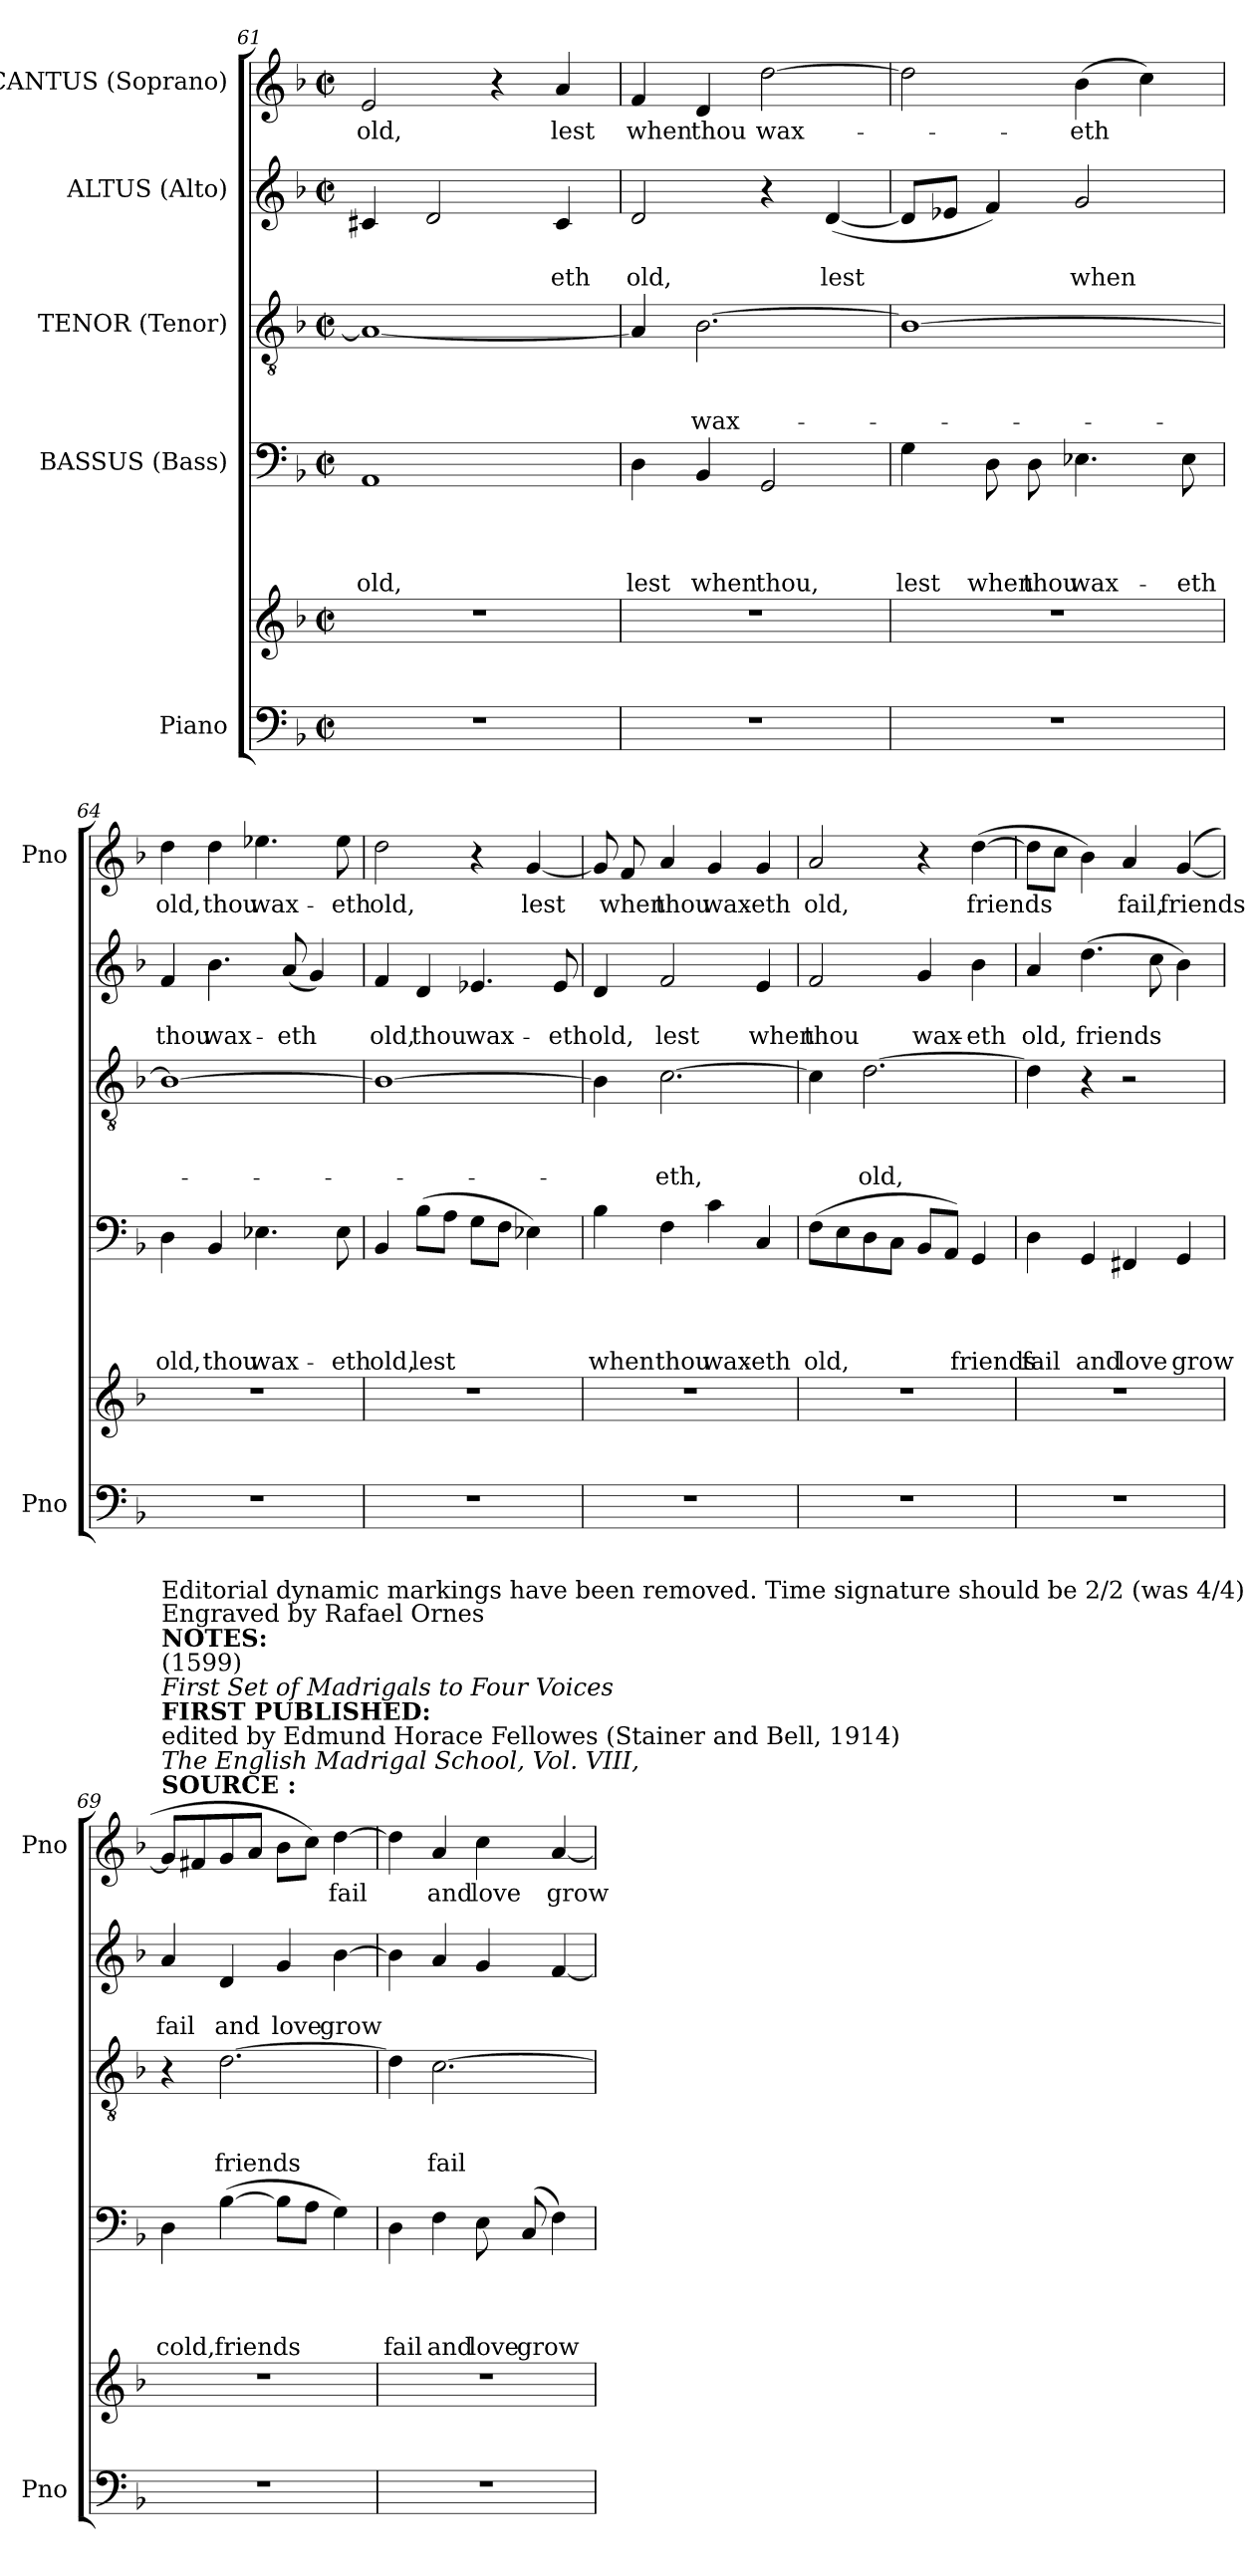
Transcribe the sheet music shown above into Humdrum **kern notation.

**kern	**kern	**kern	**text	**text	**text	**text	**kern	**text	**text	**text	**kern	**text	**text	**kern	**text
*part5	*part5	*part4	*part4	*part4	*part4	*part4	*part3	*part3	*part3	*part3	*part2	*part2	*part2	*part1	*part1
*staff6	*staff5	*staff4	*staff4	*staff4	*staff4	*staff4	*staff3	*staff3	*staff3	*staff3	*staff2	*staff2	*staff2	*staff1	*staff1
*I"Piano	*	*I"BASSUS (Bass)	*	*	*	*	*I"TENOR (Tenor)	*	*	*	*I"ALTUS (Alto)	*	*	*I"CANTUS (Soprano)	*
*I'Pno	*	*	*	*	*	*	*	*	*	*	*	*	*	*I'Pno	*
*clefF4	*clefG2	*clefF4	*	*	*	*	*clefGv2	*	*	*	*clefG2	*	*	*clefG2	*
*k[b-]	*k[b-]	*k[b-]	*	*	*	*	*k[b-]	*	*	*	*k[b-]	*	*	*k[b-]	*
*F:	*F:	*F:	*	*	*	*	*F:	*	*	*	*F:	*	*	*F:	*
*M2/2	*M2/2	*M2/2	*	*	*	*	*M2/2	*	*	*	*M2/2	*	*	*M2/2	*
*met(c|)	*met(c|)	*met(c|)	*	*	*	*	*met(c|)	*	*	*	*met(c|)	*	*	*met(c|)	*
=61	=61	=61	=61	=61	=61	=61	=61	=61	=61	=61	=61	=61	=61	=61	=61
1r	1r	1AA	.	.	.	old,	1A_	.	.	.	4c#X/	.	.	2e/	old,
.	.	.	.	.	.	.	.	.	.	.	2d/	.	.	.	.
.	.	.	.	.	.	.	.	.	.	.	.	.	.	4r	.
.	.	.	.	.	.	.	.	.	.	.	4c#/	.	-eth	4a/	lest
=62	=62	=62	=62	=62	=62	=62	=62	=62	=62	=62	=62	=62	=62	=62	=62
1r	1r	4D\	.	.	.	lest	4A/]	.	.	.	2d/	.	old,	4f/	when
.	.	4BB-/	.	.	.	when	[2.B-\	.	.	wax-	.	.	.	4d/	thou
.	.	2GG/	.	.	.	thou,	.	.	.	.	4r	.	.	[2dd\	wax-
.	.	.	.	.	.	.	.	.	.	.	([4d/	.	lest	.	.
=63	=63	=63	=63	=63	=63	=63	=63	=63	=63	=63	=63	=63	=63	=63	=63
1r	1r	4G\	.	.	.	lest	1B-_	.	.	.	8d/L]	.	.	2dd\]	.
.	.	.	.	.	.	.	.	.	.	.	8e-X/J	.	.	.	.
.	.	8D\	.	.	.	when	.	.	.	.	4f/)	.	.	.	.
.	.	8D\	.	.	.	thou	.	.	.	.	.	.	.	.	.
.	.	4.E-X\	.	.	.	wax-	.	.	.	.	2g/	.	when	(4b-\	-eth
.	.	.	.	.	.	.	.	.	.	.	.	.	.	4cc\)	.
.	.	8E-\	.	.	.	-eth	.	.	.	.	.	.	.	.	.
=64	=64	=64	=64	=64	=64	=64	=64	=64	=64	=64	=64	=64	=64	=64	=64
1r	1r	4D\	.	.	.	old,	1B-_	.	.	.	4f/	.	thou	4dd\	old,
.	.	4BB-/	.	.	.	thou	.	.	.	.	4.b-\	.	wax-	4dd\	thou
.	.	4.E-X\	.	.	.	wax-	.	.	.	.	.	.	.	4.ee-X\	wax-
.	.	.	.	.	.	.	.	.	.	.	(8a/	.	-eth	.	.
.	.	.	.	.	.	.	.	.	.	.	4g/)	.	.	.	.
.	.	8E-\	.	.	.	-eth	.	.	.	.	.	.	.	8ee-\	-eth
!!LO:LB:g=z
=65	=65	=65	=65	=65	=65	=65	=65	=65	=65	=65	=65	=65	=65	=65	=65
1r	1r	4BB-/	.	.	.	old,	1B-_	.	.	.	4f/	.	old,	2dd\	old,
.	.	(8B-\L	.	.	.	lest	.	.	.	.	4d/	.	thou	.	.
.	.	8A\J	.	.	.	.	.	.	.	.	.	.	.	.	.
.	.	8G\L	.	.	.	.	.	.	.	.	4.e-X/	.	wax-	4r	.
.	.	8F\J	.	.	.	.	.	.	.	.	.	.	.	.	.
.	.	4E-X\)	.	.	.	.	.	.	.	.	.	.	.	[4g/	lest
.	.	.	.	.	.	.	.	.	.	.	8e-/	.	-eth	.	.
=66	=66	=66	=66	=66	=66	=66	=66	=66	=66	=66	=66	=66	=66	=66	=66
1r	1r	4B-\	.	.	.	when	4B-\]	.	.	-­	4d/	.	old,	8g/]	.
.	.	.	.	.	.	.	.	.	.	.	.	.	.	8f/	when
.	.	4F\	.	.	.	thou	[2.c\	.	.	eth,	2f/	.	lest	4a/	thou
.	.	4c\	.	.	.	wax-	.	.	.	.	.	.	.	4g/	wax-
.	.	4C/	.	.	.	-eth	.	.	.	.	4e/	.	when	4g/	-eth
=67	=67	=67	=67	=67	=67	=67	=67	=67	=67	=67	=67	=67	=67	=67	=67
1r	1r	(8F\L	.	.	.	old,	4c\]	.	.	.	2f/	.	thou	2a/	old,
.	.	8E\	.	.	.	.	.	.	.	.	.	.	.	.	.
.	.	8D\	.	.	.	.	[2.d\	.	.	old,	.	.	.	.	.
.	.	8C\J	.	.	.	.	.	.	.	.	.	.	.	.	.
.	.	8BB-/L	.	.	.	.	.	.	.	.	4g/	.	wax-	4r	.
.	.	8AA/J)	.	.	.	.	.	.	.	.	.	.	.	.	.
.	.	4GG/	.	.	.	friends	.	.	.	.	4b-\	.	-eth	([4dd\	friends
=68	=68	=68	=68	=68	=68	=68	=68	=68	=68	=68	=68	=68	=68	=68	=68
1r	1r	4D\	.	.	.	fail	4d\]	.	.	.	4a/	.	old,	8dd\L]	.
.	.	.	.	.	.	.	.	.	.	.	.	.	.	8cc\J	.
.	.	4GG/	.	.	.	and	4r	.	.	.	(4.dd\	.	friends	4b-\)	.
.	.	4FF#X/	.	.	.	love	2r	.	.	.	.	.	.	4a/	fail,
.	.	.	.	.	.	.	.	.	.	.	8cc\	.	.	.	.
.	.	4GG/	.	.	.	grow	.	.	.	.	4b-\)	.	.	([4g/	friends
!!LO:LB:g=z
=69	=69	=69	=69	=69	=69	=69	=69	=69	=69	=69	=69	=69	=69	=69	=69
!	!	!	!	!	!	!	!	!	!	!	!	!	!	!LO:TX:a:B:t=SOURCE &colon;	!
!	!	!	!	!	!	!	!	!	!	!	!	!	!	!LO:TX:i:t=The English Madrigal School, Vol. VIII,	!
!	!	!	!	!	!	!	!	!	!	!	!	!	!	!LO:TX:t=edited by Edmund Horace Fellowes (Stainer and Bell, 1914)	!
!	!	!	!	!	!	!	!	!	!	!	!	!	!	!LO:TX:B:t=FIRST PUBLISHED&colon;	!
!	!	!	!	!	!	!	!	!	!	!	!	!	!	!LO:TX:i:t=First Set of Madrigals to Four Voices	!
!	!	!	!	!	!	!	!	!	!	!	!	!	!	!LO:TX:t=(1599)	!
!	!	!	!	!	!	!	!	!	!	!	!	!	!	!LO:TX:B:t=NOTES&colon;	!
!	!	!	!	!	!	!	!	!	!	!	!	!	!	!LO:TX:t=Editorial dynamic markings have been removed. Time signature should be 2/2 (was 4/4)\nEngraved by Rafael Ornes	!
1r	1r	4D\	.	.	.	cold,	4r	.	.	.	4a/	.	fail	8g/L]	.
.	.	.	.	.	.	.	.	.	.	.	.	.	.	8f#X/	.
.	.	([4B-\	.	.	.	friends	[2.d\	.	.	friends	4d/	.	and	8g/	.
.	.	.	.	.	.	.	.	.	.	.	.	.	.	8a/J	.
.	.	8B-\L]	.	.	.	.	.	.	.	.	4g/	.	love	8b-\L	.
.	.	8A\J	.	.	.	.	.	.	.	.	.	.	.	8cc\J)	.
.	.	4G\)	.	.	.	.	.	.	.	.	[4b-\	.	grow	[4dd\	fail
=70	=70	=70	=70	=70	=70	=70	=70	=70	=70	=70	=70	=70	=70	=70	=70
1r	1r	4D\	.	.	.	fail	4d\]	.	.	.	4b-\]	.	.	4dd\]	.
.	.	4F\	.	.	.	and	[2.c\	.	.	fail	4a/	.	.	4a/	and
.	.	8E\	.	.	.	love	.	.	.	.	4g/	.	.	4cc\	love
.	.	(8C/	.	.	.	grow	.	.	.	.	.	.	.	.	.
.	.	4F\)	.	.	.	.	.	.	.	.	[4f/	.	.	[4a/	grow
=	=	=	=	=	=	=	=	=	=	=	=	=	=	=	=
*-	*-	*-	*-	*-	*-	*-	*-	*-	*-	*-	*-	*-	*-	*-	*-
